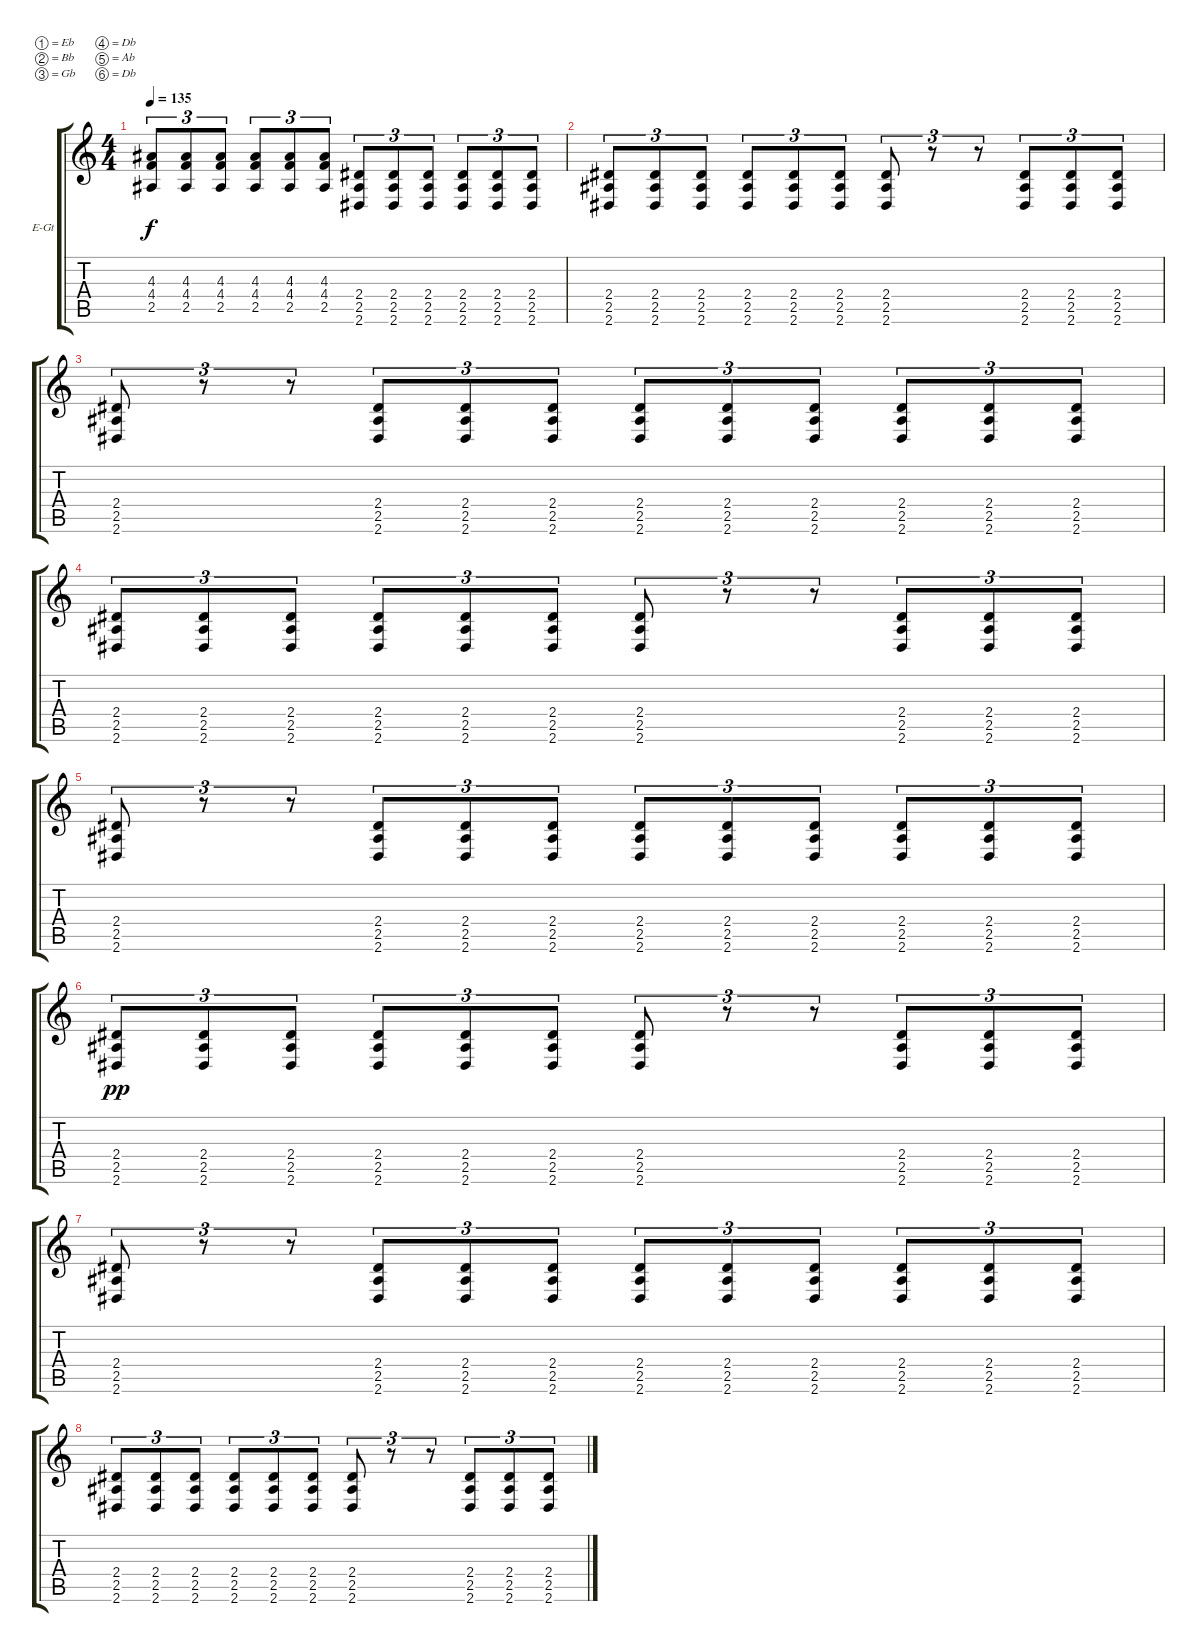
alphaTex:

\bracketExtendMode groupsimilarinstruments
\firstSystemTrackNameOrientation horizontal
\otherSystemsTrackNameOrientation horizontal
\track ("Electric Guitar" "E-Gt") {instrument distortionguitar}
\staff {score tabs}
\tuning (Eb4 Bb3 Gb3 Db3 Ab2 Db2)
\ts (4 4)
\tempo 135
\clef g2
\scale
0.333333
\ks c
(4.3 4.4 2.5).8{tu (3 2) dy f} (4.3 4.4 2.5).8{tu (3 2)} (4.3 4.4 2.5).8{tu (3 2)} (4.3 4.4 2.5).8{tu (3 2)} (4.3 4.4 2.5).8{tu (3 2)} (4.3 4.4 2.5).8{tu (3 2)} (2.4 2.5 2.6).8{tu (3 2)} (2.4 2.5 2.6).8{tu (3 2)} (2.4 2.5 2.6).8{tu (3 2)} (2.4 2.5 2.6).8{tu (3 2)} (2.4 2.5 2.6).8{tu (3 2)} (2.4 2.5 2.6).8{tu (3 2)} |
\scale
0.333333 (2.4 2.5 2.6).8{tu (3 2)} (2.4 2.5 2.6).8{tu (3 2)} (2.4 2.5 2.6).8{tu (3 2)} (2.4 2.5 2.6).8{tu (3 2)} (2.4 2.5 2.6).8{tu (3 2)} (2.4 2.5 2.6).8{tu (3 2)} (2.4 2.5 2.6).8{tu (3 2)} r.8{tu (3 2)} r.8{tu (3 2)} (2.4 2.5 2.6).8{tu (3 2)} (2.4 2.5 2.6).8{tu (3 2)} (2.4 2.5 2.6).8{tu (3 2)} |
\scale
0.333333 (2.4 2.5 2.6).8{tu (3 2)} r.8{tu (3 2)} r.8{tu (3 2)} (2.4 2.5 2.6).8{tu (3 2)} (2.4 2.5 2.6).8{tu (3 2)} (2.4 2.5 2.6).8{tu (3 2)} (2.4 2.5 2.6).8{tu (3 2)} (2.4 2.5 2.6).8{tu (3 2)} (2.4 2.5 2.6).8{tu (3 2)} (2.4 2.5 2.6).8{tu (3 2)} (2.4 2.5 2.6).8{tu (3 2)} (2.4 2.5 2.6).8{tu (3 2)} |
\scale
0.333333 (2.4 2.5 2.6).8{tu (3 2)} (2.4 2.5 2.6).8{tu (3 2)} (2.4 2.5 2.6).8{tu (3 2)} (2.4 2.5 2.6).8{tu (3 2)} (2.4 2.5 2.6).8{tu (3 2)} (2.4 2.5 2.6).8{tu (3 2)} (2.4 2.5 2.6).8{tu (3 2)} r.8{tu (3 2)} r.8{tu (3 2)} (2.4 2.5 2.6).8{tu (3 2)} (2.4 2.5 2.6).8{tu (3 2)} (2.4 2.5 2.6).8{tu (3 2)} |
\scale
0.333333 (2.4 2.5 2.6).8{tu (3 2)} r.8{tu (3 2)} r.8{tu (3 2)} (2.4 2.5 2.6).8{tu (3 2)} (2.4 2.5 2.6).8{tu (3 2)} (2.4 2.5 2.6).8{tu (3 2)} (2.4 2.5 2.6).8{tu (3 2)} (2.4 2.5 2.6).8{tu (3 2)} (2.4 2.5 2.6).8{tu (3 2)} (2.4 2.5 2.6).8{tu (3 2)} (2.4 2.5 2.6).8{tu (3 2)} (2.4 2.5 2.6).8{tu (3 2)} |
\scale
0.333333 (2.4 2.5 2.6).8{tu (3 2) dy pp} (2.4 2.5 2.6).8{tu (3 2)} (2.4 2.5 2.6).8{tu (3 2)} (2.4 2.5 2.6).8{tu (3 2)} (2.4 2.5 2.6).8{tu (3 2)} (2.4 2.5 2.6).8{tu (3 2)} (2.4 2.5 2.6).8{tu (3 2)} r.8{tu (3 2)} r.8{tu (3 2)} (2.4 2.5 2.6).8{tu (3 2)} (2.4 2.5 2.6).8{tu (3 2)} (2.4 2.5 2.6).8{tu (3 2)} |
\scale
0.333333 (2.4 2.5 2.6).8{tu (3 2)} r.8{tu (3 2)} r.8{tu (3 2)} (2.4 2.5 2.6).8{tu (3 2)} (2.4 2.5 2.6).8{tu (3 2)} (2.4 2.5 2.6).8{tu (3 2)} (2.4 2.5 2.6).8{tu (3 2)} (2.4 2.5 2.6).8{tu (3 2)} (2.4 2.5 2.6).8{tu (3 2)} (2.4 2.5 2.6).8{tu (3 2)} (2.4 2.5 2.6).8{tu (3 2)} (2.4 2.5 2.6).8{tu (3 2)} |
\scale
0.333333 (2.4 2.5 2.6).8{tu (3 2)} (2.4 2.5 2.6).8{tu (3 2)} (2.4 2.5 2.6).8{tu (3 2)} (2.4 2.5 2.6).8{tu (3 2)} (2.4 2.5 2.6).8{tu (3 2)} (2.4 2.5 2.6).8{tu (3 2)} (2.4 2.5 2.6).8{tu (3 2)} r.8{tu (3 2)} r.8{tu (3 2)} (2.4 2.5 2.6).8{tu (3 2)} (2.4 2.5 2.6).8{tu (3 2)} (2.4 2.5 2.6).8{tu (3 2)}
